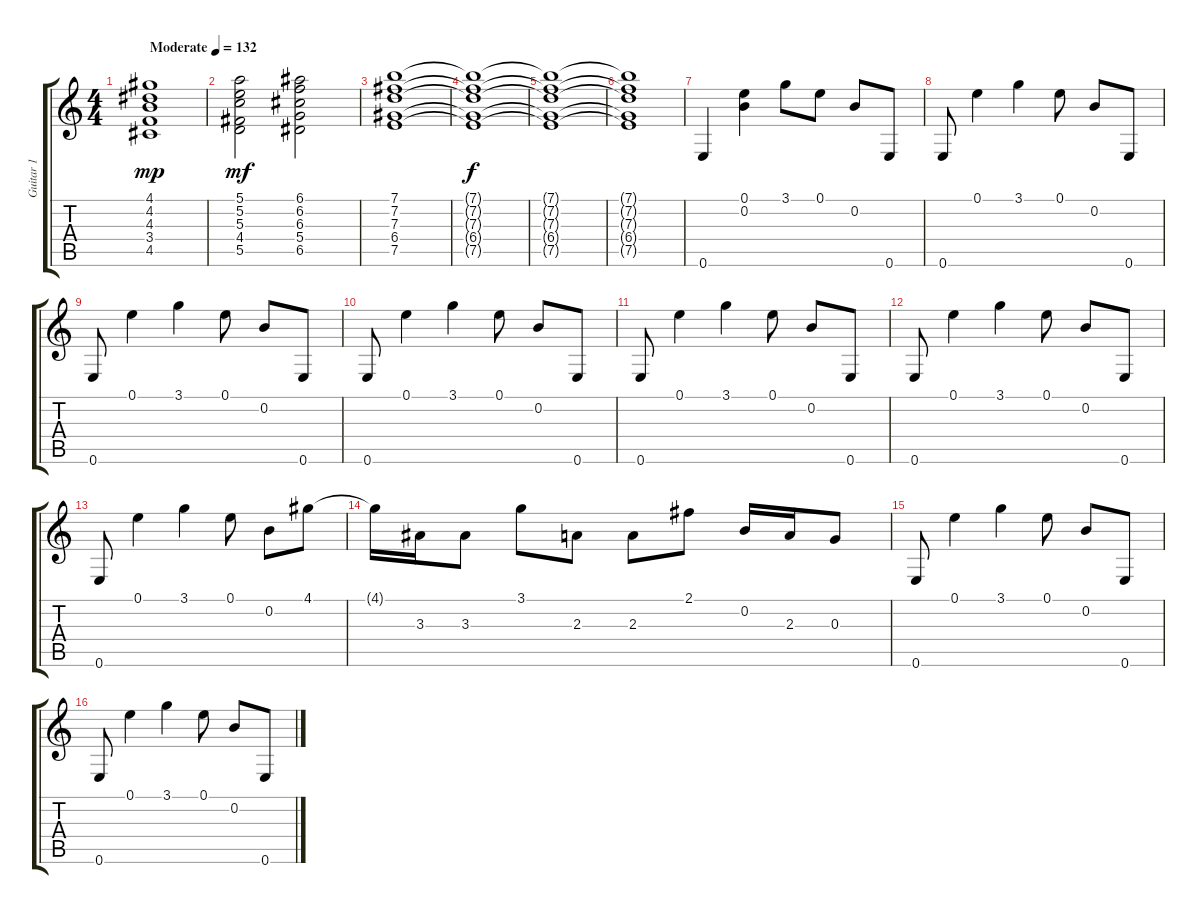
\track ("Guitar 1" "Guitar 1") {instrument distortionguitar}
\staff {score tabs}
\tuning (E4 B3 G3 D3 A2 E2) {hide}
\ts (4 4)
\tempo (132 "Moderate")
\clef g2
\ks c
(4.1 4.2 4.3 3.4 4.5).1{dy mp instrument distortionguitar} |
(5.1 5.2 5.3 4.4 5.5).2{dy mf} (6.1 6.2 6.3 5.4 6.5).2 |
(7.1 7.2 7.3 6.4 7.5).1 |
(7.1{t} 7.2{t} 7.3{t} 6.4{t} 7.5{t}).1{dy f} |
(7.1{t} 7.2{t} 7.3{t} 6.4{t} 7.5{t}).1 |
(7.1{t} 7.2{t} 7.3{t} 6.4{t} 7.5{t}).1 |
0.6.4 (0.1 0.2).4 3.1.8 0.1.8 0.2.8 0.6.8 |
0.6.8 0.1.4 3.1.4 0.1.8 0.2.8 0.6.8 |
0.6.8 0.1.4 3.1.4 0.1.8 0.2.8 0.6.8 |
0.6.8 0.1.4 3.1.4 0.1.8 0.2.8 0.6.8 |
0.6.8 0.1.4 3.1.4 0.1.8 0.2.8 0.6.8 |
0.6.8 0.1.4 3.1.4 0.1.8 0.2.8 0.6.8 |
0.6.8 0.1.4 3.1.4 0.1.8 0.2.8 4.1.8 |
4.1{t}.16 3.3.16 3.3.8 3.1.8 2.3.8 2.3.8 2.1.8 0.2.16 2.3.16 0.3.8 |
0.6.8 0.1.4 3.1.4 0.1.8 0.2.8 0.6.8 |
0.6.8 0.1.4 3.1.4 0.1.8 0.2.8 0.6.8
